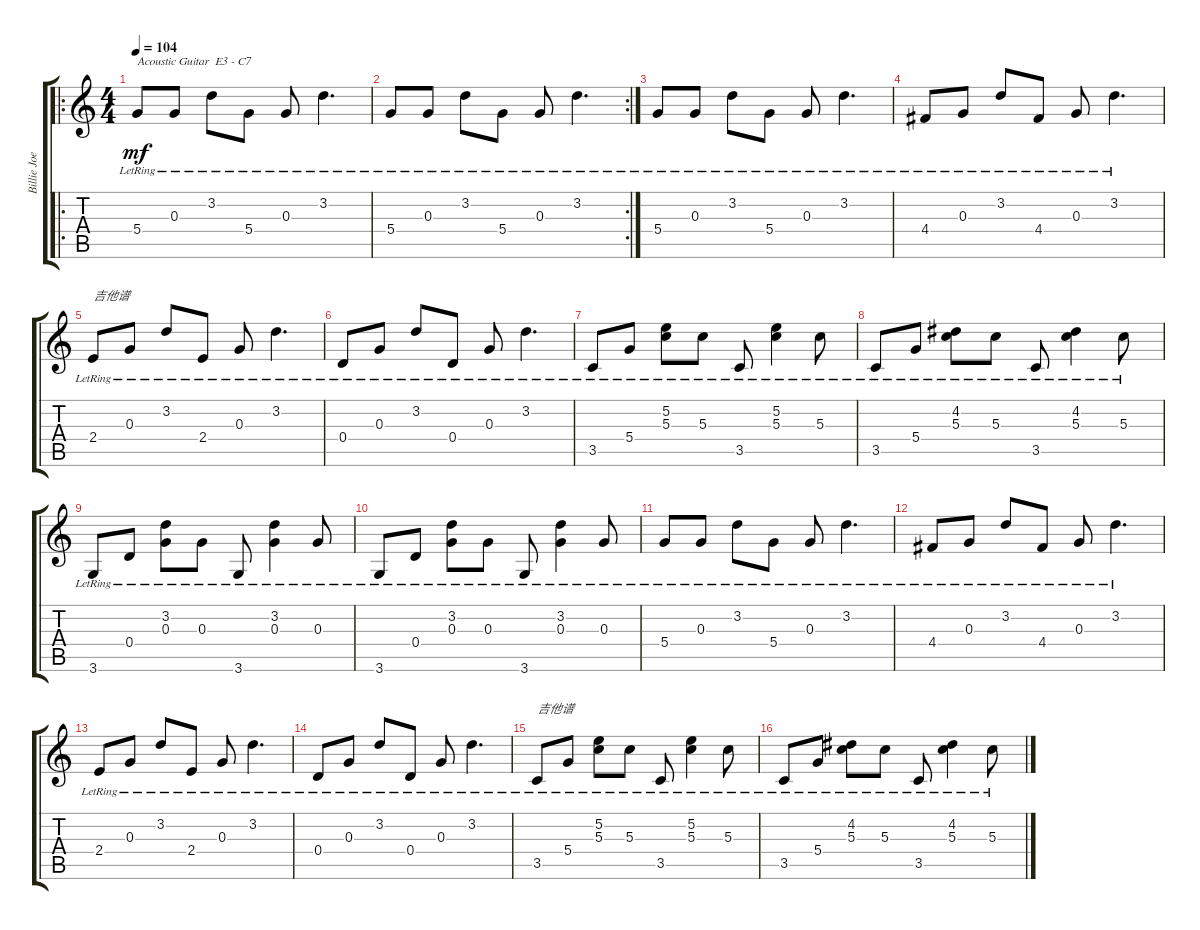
\track ("Billie Joe Armstrong" "Billie Joe") {instrument acousticguitarsteel}
\staff {score tabs}
\tuning (E4 B3 G3 D3 A2 E2) {hide}
\ro
\ts (4 4)
\tempo 104
\clef g2
\ks c
5.4{lr}.8{txt "Acoustic Guitar  E3 - C7" dy mf instrument acousticguitarsteel} 0.3{lr}.8 3.2{lr}.8 5.4{lr}.8 0.3{lr}.8 3.2{lr}.4{d} |
\rc 2
5.4{lr}.8 0.3{lr}.8 3.2{lr}.8 5.4{lr}.8 0.3{lr}.8 3.2{lr}.4{d} |
5.4{lr}.8 0.3{lr}.8 3.2{lr}.8 5.4{lr}.8 0.3{lr}.8 3.2{lr}.4{d} |
4.4{lr}.8 0.3{lr}.8 3.2{lr}.8 4.4{lr}.8 0.3{lr}.8 3.2{lr}.4{d} |
2.4{lr}.8{txt "吉他谱"} 0.3{lr}.8 3.2{lr}.8 2.4{lr}.8 0.3{lr}.8 3.2{lr}.4{d} |
0.4{lr}.8 0.3{lr}.8 3.2{lr}.8 0.4{lr}.8 0.3{lr}.8 3.2{lr}.4{d} |
3.5{lr}.8 5.4{lr}.8 (5.2{lr} 5.3{lr}).8 5.3{lr}.8 3.5{lr}.8 (5.2{lr} 5.3{lr}).4 5.3{lr}.8 |
3.5{lr}.8 5.4{lr}.8 (4.2{lr} 5.3{lr}).8 5.3{lr}.8 3.5{lr}.8 (4.2{lr} 5.3{lr}).4 5.3{lr}.8 |
3.6{lr}.8 0.4{lr}.8 (3.2{lr} 0.3{lr}).8 0.3{lr}.8 3.6{lr}.8 (3.2{lr} 0.3{lr}).4 0.3{lr}.8 |
3.6{lr}.8 0.4{lr}.8 (3.2{lr} 0.3{lr}).8 0.3{lr}.8 3.6{lr}.8 (3.2{lr} 0.3{lr}).4 0.3{lr}.8 |
5.4{lr}.8 0.3{lr}.8 3.2{lr}.8 5.4{lr}.8 0.3{lr}.8 3.2{lr}.4{d} |
4.4{lr}.8 0.3{lr}.8 3.2{lr}.8 4.4{lr}.8 0.3{lr}.8 3.2{lr}.4{d} |
2.4{lr}.8 0.3{lr}.8 3.2{lr}.8 2.4{lr}.8 0.3{lr}.8 3.2{lr}.4{d} |
0.4{lr}.8 0.3{lr}.8 3.2{lr}.8 0.4{lr}.8 0.3{lr}.8 3.2{lr}.4{d} |
3.5{lr}.8{txt "吉他谱"} 5.4{lr}.8 (5.2{lr} 5.3{lr}).8 5.3{lr}.8 3.5{lr}.8 (5.2{lr} 5.3{lr}).4 5.3{lr}.8 |
3.5{lr}.8 5.4{lr}.8 (4.2{lr} 5.3{lr}).8 5.3{lr}.8 3.5{lr}.8 (4.2{lr} 5.3{lr}).4 5.3{lr}.8
